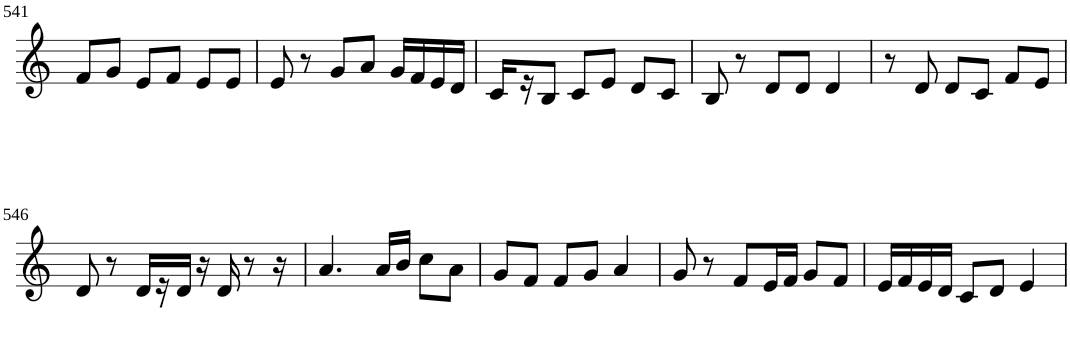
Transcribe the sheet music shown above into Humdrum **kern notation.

**kern
*part1
*staff1
*I"Violin
!!LO:PB:g=z
*clefG2
*k[]
*M3/4
=541
8f/L
8g/J
8e/L
8f/J
8e/L
8e/J
=542
8e/
8r
8g/L
8a/J
16g/LL
16f/
16e/
16d/JJ
=543
16c/LL
16r
8B/J
8c/L
8e/J
8d/L
8c/J
=544
8B/
8r
8d/L
8d/J
4d/
=545
8r
8d/
8d/L
8c/J
8f/L
8e/J
!!LO:LB:g=z
=546
8d/
8r
16d/LL
16r
16d/JJ
16r
16d/
8r
16r
=547
4.a/
16a/LL
16b/JJ
8cc\L
8a\J
=548
8g/L
8f/J
8f/L
8g/J
4a/
=549
8g/
8r
8f/L
16e/L
16f/JJ
8g/L
8f/J
=550
16e/LL
16f/
16e/
16d/JJ
8c/L
8d/J
4e/
=
*-
